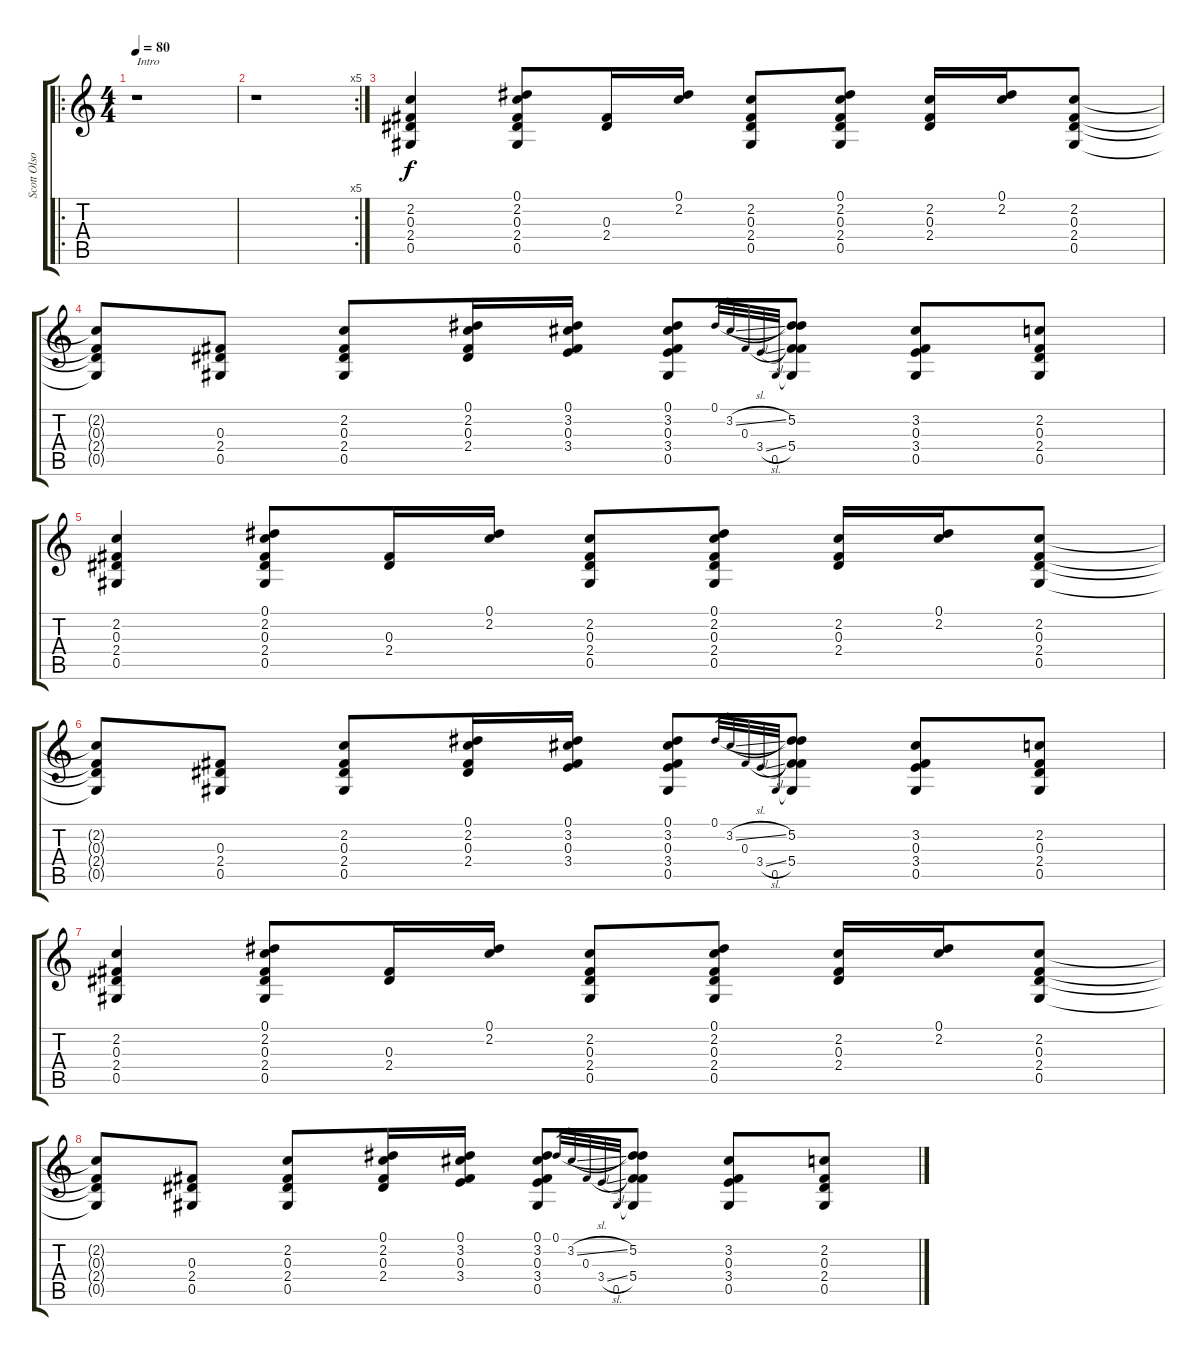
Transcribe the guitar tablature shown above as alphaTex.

\track ("Scott Olson" "Scott Olso") {instrument acousticguitarsteel}
\staff {score tabs}
\tuning (Eb4 Bb3 Gb3 Db3 Ab2 Eb2) {hide}
\ro
\ts (4 4)
\tempo 80
\clef g2
\ks c
r.1{txt "Intro" dy f instrument acousticguitarsteel} |
\rc 5
r.1 |
(2.2 0.3 2.4 0.5).4 (0.1 2.2 0.3 2.4 0.5).8 (0.3 2.4).16 (0.1 2.2).16 (2.2 0.3 2.4 0.5).8 (0.1 2.2 0.3 2.4 0.5).8 (2.2 0.3 2.4).16 (0.1 2.2).16 (2.2 0.3 2.4 0.5).8 |
(2.2{t} 0.3{t} 2.4{t} 0.5{t}).8 (0.3 2.4 0.5).8 (2.2 0.3 2.4 0.5).8 (0.1 2.2 0.3 2.4).16 (0.1 3.2 0.3 3.4).16 (0.1 3.2 0.3 3.4 0.5).8 0.1.32{gr} 3.2{sl}.32{gr} 0.3.32{gr} 3.4{sl}.32{gr} 0.5.32{gr} (0.1{t} 5.2 0.3{t} 5.4 0.5{t}).8 (3.2 0.3 3.4 0.5).8 (2.2 0.3 2.4 0.5).8 |
(2.2 0.3 2.4 0.5).4 (0.1 2.2 0.3 2.4 0.5).8 (0.3 2.4).16 (0.1 2.2).16 (2.2 0.3 2.4 0.5).8 (0.1 2.2 0.3 2.4 0.5).8 (2.2 0.3 2.4).16 (0.1 2.2).16 (2.2 0.3 2.4 0.5).8 |
(2.2{t} 0.3{t} 2.4{t} 0.5{t}).8 (0.3 2.4 0.5).8 (2.2 0.3 2.4 0.5).8 (0.1 2.2 0.3 2.4).16 (0.1 3.2 0.3 3.4).16 (0.1 3.2 0.3 3.4 0.5).8 0.1.32{gr} 3.2{sl}.32{gr} 0.3.32{gr} 3.4{sl}.32{gr} 0.5.32{gr} (0.1{t} 5.2 0.3{t} 5.4 0.5{t}).8 (3.2 0.3 3.4 0.5).8 (2.2 0.3 2.4 0.5).8 |
(2.2 0.3 2.4 0.5).4 (0.1 2.2 0.3 2.4 0.5).8 (0.3 2.4).16 (0.1 2.2).16 (2.2 0.3 2.4 0.5).8 (0.1 2.2 0.3 2.4 0.5).8 (2.2 0.3 2.4).16 (0.1 2.2).16 (2.2 0.3 2.4 0.5).8 |
(2.2{t} 0.3{t} 2.4{t} 0.5{t}).8 (0.3 2.4 0.5).8 (2.2 0.3 2.4 0.5).8 (0.1 2.2 0.3 2.4).16 (0.1 3.2 0.3 3.4).16 (0.1 3.2 0.3 3.4 0.5).8 0.1.32{gr} 3.2{sl}.32{gr} 0.3.32{gr} 3.4{sl}.32{gr} 0.5.32{gr} (0.1{t} 5.2 0.3{t} 5.4 0.5{t}).8 (3.2 0.3 3.4 0.5).8 (2.2 0.3 2.4 0.5).8
